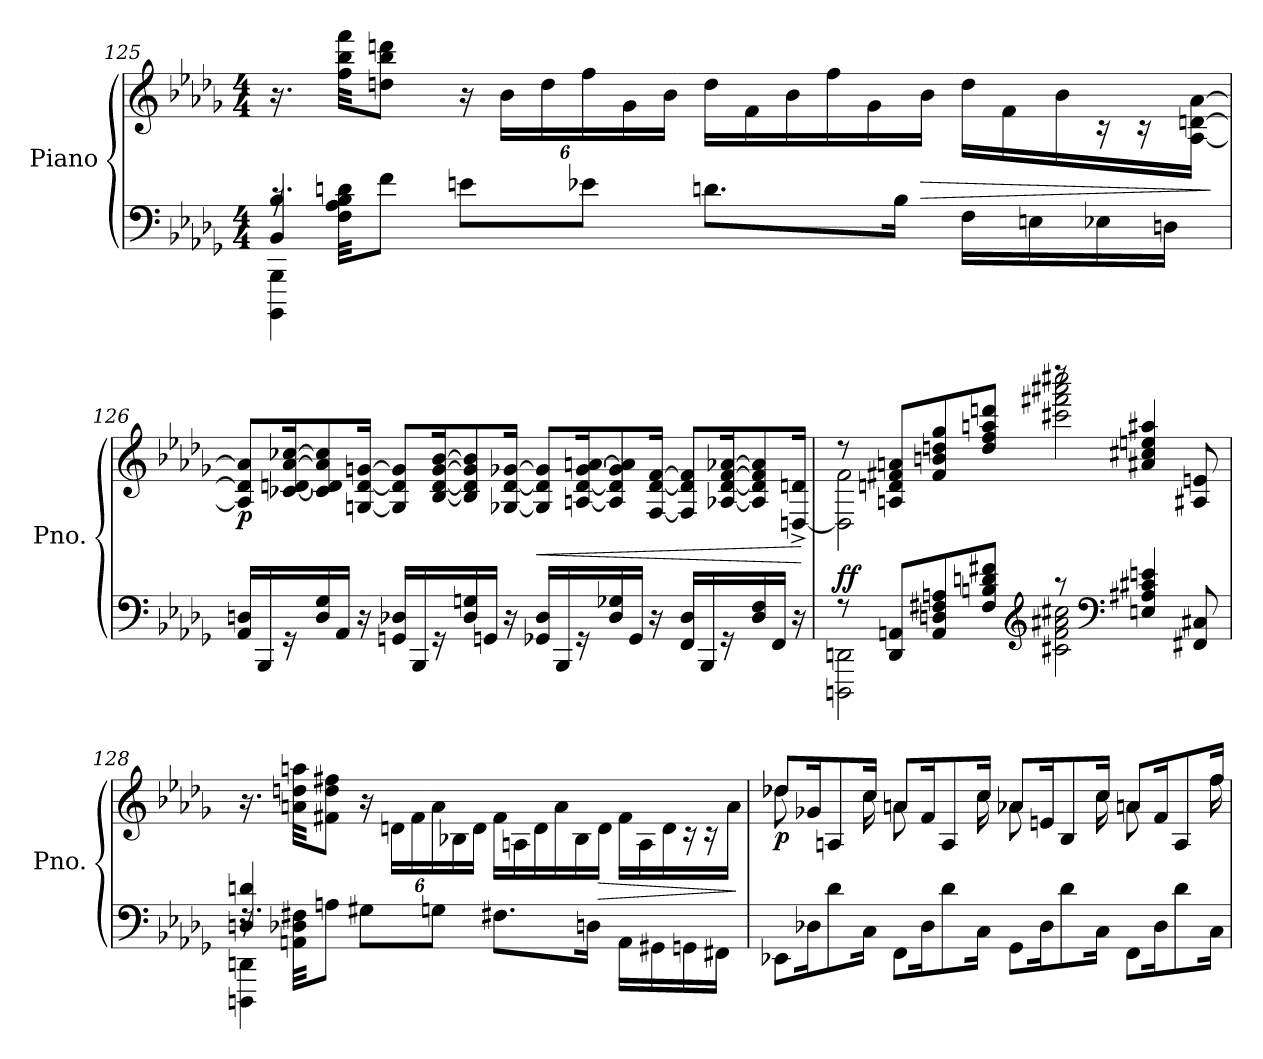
**kern	**kern	**dynam
*part1	*part1	*part1
*staff2	*staff1	*staff1/2
*I"Piano	*	*
*I'Pno.	*	*
!!LO:LB:g=z
*clefF4	*clefG2	*
*k[b-e-a-d-g-]	*k[b-e-a-d-g-]	*
*M4/4	*M4/4	*
=125	=125	=125
*^	*	*
*	*^	*	*
4BB-/ 4B-/	4BBBB-\ 4BBB-\	16.rc	16.r	.
.	.	32F\ 32A-\ 32B-\ 32dn\KKL	32ff\ 32bb-\ 32fff\KKL	.
.	.	8f\J	8ddn\ 8bb-\ 8dddn\J	.
*	*	*	*Xbrackettup	*
2.ryy	8en\L	2.ryy	24r	.
.	.	.	24b-\LL	.
.	.	.	24dd\	.
.	8e-X\J	.	24ff\	.
.	.	.	24g-\	.
.	.	.	24b-\JJ	.
*	*	*	*Xtuplet	*
.	8.dn\L	.	24dd\LL	.
.	.	.	24f\	.
.	.	.	24b-\	.
.	.	.	24ff\	.
.	.	.	24g-\	.
.	16B-\Jk	.	.	.
!	!	!	!	!LO:HP:b
.	.	.	24b-\JJ	>
.	16F\LL	.	24dd\LL	.
.	.	.	24f\	.
.	16En\	.	.	.
.	.	.	24b-\	.
.	16E-X\	.	24rc	.
.	.	.	24rc	.
.	16Dn\JJ	.	.	.
.	.	.	[24A-\ [24dn\ [24a-\JJ	.
*v	*v	*v	*	*
.	.	]
=126	=126	=126
*Xtuplet	*	*
!	!	!LO:DY:b
24AA-/ 24Dn/LL	12A-/] 12d/] 12a-/]L	p
24BBB-/	.	.
24r	[24c-X/ [24dn/ [24a-/ [24cc-X/K	.
24D/ 24G-/	12c-/] 12d/] 12a-/] 12cc-/]	.
24AA-/JJ	.	.
24r	[24Gn/ [24d/ [24gn/Jk	.
24GGn/ 24D-X/LL	12G/] 12d/] 12g/]L	.
24BBB-/	.	.
24r	[24B-/ [24d/ [24g/ [24b-/K	.
24D-/ 24Gn/	12B-/] 12d/] 12g/] 12b-/]	.
24GGn/JJ	.	.
24r	[24G-X/ [24d/ [24g-X/Jk	.
!	!	!LO:HP:b
24GG-X/ 24D-/LL	12G-/] 12d/] 12g-/]L	<
24BBB-/	.	.
24r	[24An/ [24d/ [24g-/ [24an/K	.
24D-/ 24G-X/	12A/] 12d/] 12g-/] 12a/]	.
24GG-/JJ	.	.
24r	[24F/ [24d/ [24f/Jk	.
24FF/ 24D-/LL	12F/] 12d/] 12f/]L	.
24BBB-/	.	.
24r	[24A-X/ [24d/ [24f/ [24a-X/K	.
24D-/ 24F/	12A-/] 12d/] 12f/] 12a-/]	.
24FF/JJ	.	.
24r	[24Dn/^ 24dn/^Jk	.
.	.	[
!!LO:LB:g=z
=127	=127	=127
*^	*^	*
!	!	!	!	!LO:DY:a=2
8r	2DDDn\ 2DDn\	8r	2D\] 2f\	ff
8DD/ 8AAn/L	.	8An/ 8dn/ 8f#X/ 8an/L	.	.
8AA/ 8Dn/ 8F#X/ 8An/	.	8f#/ 8bn/ 8ddn/ 8gg-/	.	.
8F#/ 8Bn/ 8dn/ 8f#X/J	.	8dd/ 8ff/ 8aan/ 8dddn/J	.	.
*clefG2	*	*	*	*
8r	2c#X\ 2f#\ 2a#X\ 2cc#X\	8rdddd	2ccc#X\ 2fff#X\ 2aaa#X\ 2cccc#X\	.
*clefF4	*	*	*	*
4En/ 4A#X/ 4c#X/ 4en/	.	4a#X/ 4cc#X/ 4een/ 4aa#X/	.	.
8FF#X/ 8C#X/	.	8A#X/ 8en/	.	.
*	*	*v	*v	*
=128	=128	=128	=128
*	*^	*	*
4Dn/ 4dn/	4DDDn\ 4DDn\	16.rF	16.r	.
.	.	32AAn\ 32D-\ 32F#X\KKL	32an\ 32ddn\ 32aan\KKL	.
.	.	8An\J	8f#X\ 8dd\ 8ff#X\J	.
*	*	*	*tuplet	*
2.ryy	8G#X\L	2.ryy	24r	.
.	.	.	24dn\LL	.
.	.	.	24f#\	.
.	8Gn\J	.	24a\	.
.	.	.	24B-X\	.
.	.	.	24d\JJ	.
*	*	*	*Xtuplet	*
.	8.F#X\L	.	24f#\LL	.
.	.	.	24An\	.
.	.	.	24d\	.
.	.	.	24a\	.
.	.	.	24B-\	.
.	16Dn\Jk	.	.	.
!	!	!	!	!LO:HP:b
.	.	.	24d\JJ	>
.	16AA\LL	.	24f#\LL	.
.	.	.	24A\	.
.	16GG#X\	.	.	.
.	.	.	24d\	.
.	16GGn\	.	24rc	.
.	.	.	24rc	.
.	16FF#X\JJ	.	.	.
.	.	.	24a\JJ	.
*v	*v	*v	*	*
.	.	]
!!LO:LB:g=z
=129	=129	=129
*	*^	*
!	!	!	!LO:DY:b
12EE-X\L	12dd-X/L	12dd-X\	p
24D-X\K	24g-X/K	24ryy	.
12d-\	12An/	24ryy	.
.	.	24ryy	.
24C\Jk	24cc/Jk	24cc\	.
12FF\L	12an/L	12a\	.
24D-\K	24f/K	24ryy	.
12d-\	12A/	24ryy	.
.	.	24ryy	.
24C\Jk	24cc/Jk	24cc\	.
12GG-\L	12a-X/L	12a-\	.
24D-\K	24en/K	24ryy	.
12d-\	12B-/	24ryy	.
.	.	24ryy	.
24C\Jk	24cc/Jk	24cc\	.
12FF\L	12an/L	12a\	.
24D-\K	24f/K	24ryy	.
12d-\	12A/	24ryy	.
.	.	24ryy	.
24C\Jk	24ff/Jk	24ff\	.
*	*v	*v	*
=	=	=
*-	*-	*-
